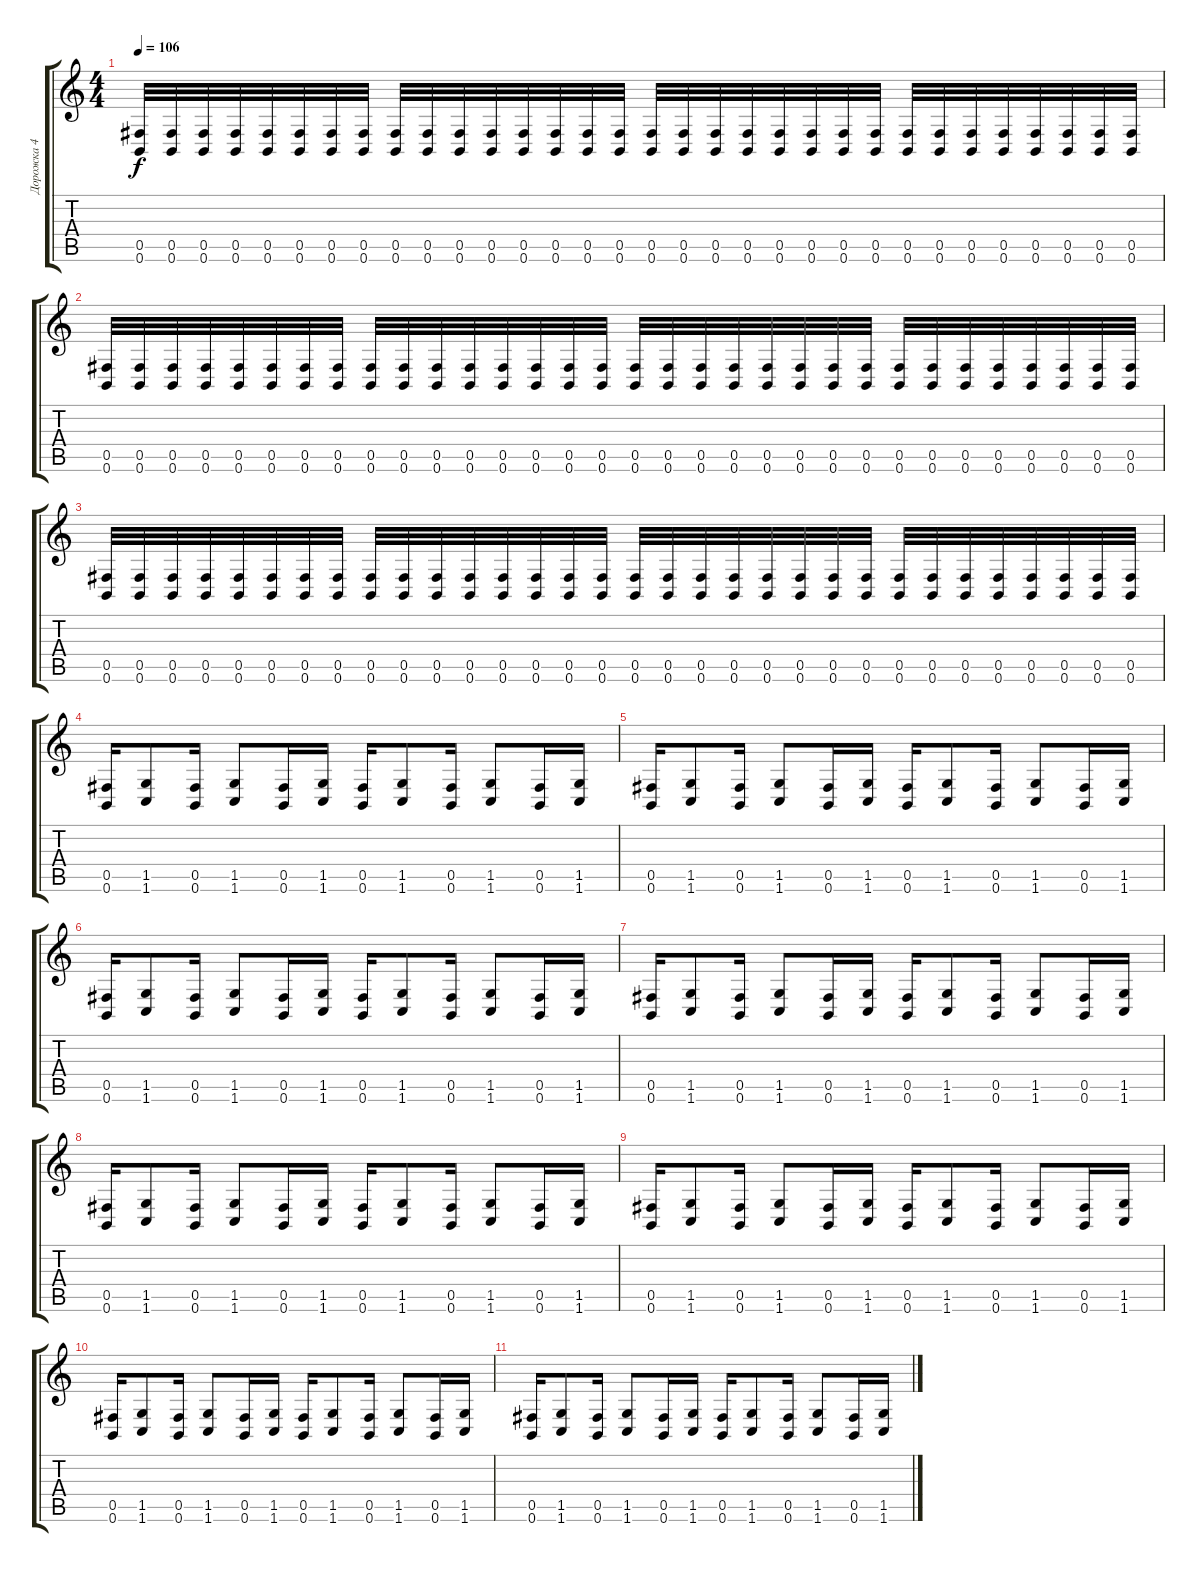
\track ("Дорожка 4" "Дорожка 4") {instrument overdrivenguitar}
\staff {score tabs}
\tuning (Db4 Ab3 E3 B2 Gb2 B1) {hide}
\ts (4 4)
\tempo 106
\clef g2
\ks c
(0.5 0.6).32{dy f} (0.5 0.6).32 (0.5 0.6).32 (0.5 0.6).32 (0.5 0.6).32 (0.5 0.6).32 (0.5 0.6).32 (0.5 0.6).32 (0.5 0.6).32 (0.5 0.6).32 (0.5 0.6).32 (0.5 0.6).32 (0.5 0.6).32 (0.5 0.6).32 (0.5 0.6).32 (0.5 0.6).32 (0.5 0.6).32 (0.5 0.6).32 (0.5 0.6).32 (0.5 0.6).32 (0.5 0.6).32 (0.5 0.6).32 (0.5 0.6).32 (0.5 0.6).32 (0.5 0.6).32 (0.5 0.6).32 (0.5 0.6).32 (0.5 0.6).32 (0.5 0.6).32 (0.5 0.6).32 (0.5 0.6).32 (0.5 0.6).32 |
(0.5 0.6).32 (0.5 0.6).32 (0.5 0.6).32 (0.5 0.6).32 (0.5 0.6).32 (0.5 0.6).32 (0.5 0.6).32 (0.5 0.6).32 (0.5 0.6).32 (0.5 0.6).32 (0.5 0.6).32 (0.5 0.6).32 (0.5 0.6).32 (0.5 0.6).32 (0.5 0.6).32 (0.5 0.6).32 (0.5 0.6).32 (0.5 0.6).32 (0.5 0.6).32 (0.5 0.6).32 (0.5 0.6).32 (0.5 0.6).32 (0.5 0.6).32 (0.5 0.6).32 (0.5 0.6).32 (0.5 0.6).32 (0.5 0.6).32 (0.5 0.6).32 (0.5 0.6).32 (0.5 0.6).32 (0.5 0.6).32 (0.5 0.6).32 |
(0.5 0.6).32 (0.5 0.6).32 (0.5 0.6).32 (0.5 0.6).32 (0.5 0.6).32 (0.5 0.6).32 (0.5 0.6).32 (0.5 0.6).32 (0.5 0.6).32 (0.5 0.6).32 (0.5 0.6).32 (0.5 0.6).32 (0.5 0.6).32 (0.5 0.6).32 (0.5 0.6).32 (0.5 0.6).32 (0.5 0.6).32 (0.5 0.6).32 (0.5 0.6).32 (0.5 0.6).32 (0.5 0.6).32 (0.5 0.6).32 (0.5 0.6).32 (0.5 0.6).32 (0.5 0.6).32 (0.5 0.6).32 (0.5 0.6).32 (0.5 0.6).32 (0.5 0.6).32 (0.5 0.6).32 (0.5 0.6).32 (0.5 0.6).32 |
(0.5 0.6).16 (1.5 1.6).8 (0.5 0.6).16 (1.5 1.6).8 (0.5 0.6).16 (1.5 1.6).16 (0.5 0.6).16 (1.5 1.6).8 (0.5 0.6).16 (1.5 1.6).8 (0.5 0.6).16 (1.5 1.6).16 |
(0.5 0.6).16 (1.5 1.6).8 (0.5 0.6).16 (1.5 1.6).8 (0.5 0.6).16 (1.5 1.6).16 (0.5 0.6).16 (1.5 1.6).8 (0.5 0.6).16 (1.5 1.6).8 (0.5 0.6).16 (1.5 1.6).16 |
(0.5 0.6).16 (1.5 1.6).8 (0.5 0.6).16 (1.5 1.6).8 (0.5 0.6).16 (1.5 1.6).16 (0.5 0.6).16 (1.5 1.6).8 (0.5 0.6).16 (1.5 1.6).8 (0.5 0.6).16 (1.5 1.6).16 |
(0.5 0.6).16 (1.5 1.6).8 (0.5 0.6).16 (1.5 1.6).8 (0.5 0.6).16 (1.5 1.6).16 (0.5 0.6).16 (1.5 1.6).8 (0.5 0.6).16 (1.5 1.6).8 (0.5 0.6).16 (1.5 1.6).16 |
(0.5 0.6).16 (1.5 1.6).8 (0.5 0.6).16 (1.5 1.6).8 (0.5 0.6).16 (1.5 1.6).16 (0.5 0.6).16 (1.5 1.6).8 (0.5 0.6).16 (1.5 1.6).8 (0.5 0.6).16 (1.5 1.6).16 |
(0.5 0.6).16 (1.5 1.6).8 (0.5 0.6).16 (1.5 1.6).8 (0.5 0.6).16 (1.5 1.6).16 (0.5 0.6).16 (1.5 1.6).8 (0.5 0.6).16 (1.5 1.6).8 (0.5 0.6).16 (1.5 1.6).16 |
(0.5 0.6).16 (1.5 1.6).8 (0.5 0.6).16 (1.5 1.6).8 (0.5 0.6).16 (1.5 1.6).16 (0.5 0.6).16 (1.5 1.6).8 (0.5 0.6).16 (1.5 1.6).8 (0.5 0.6).16 (1.5 1.6).16 |
(0.5 0.6).16 (1.5 1.6).8 (0.5 0.6).16 (1.5 1.6).8 (0.5 0.6).16 (1.5 1.6).16 (0.5 0.6).16 (1.5 1.6).8 (0.5 0.6).16 (1.5 1.6).8 (0.5 0.6).16 (1.5 1.6).16
